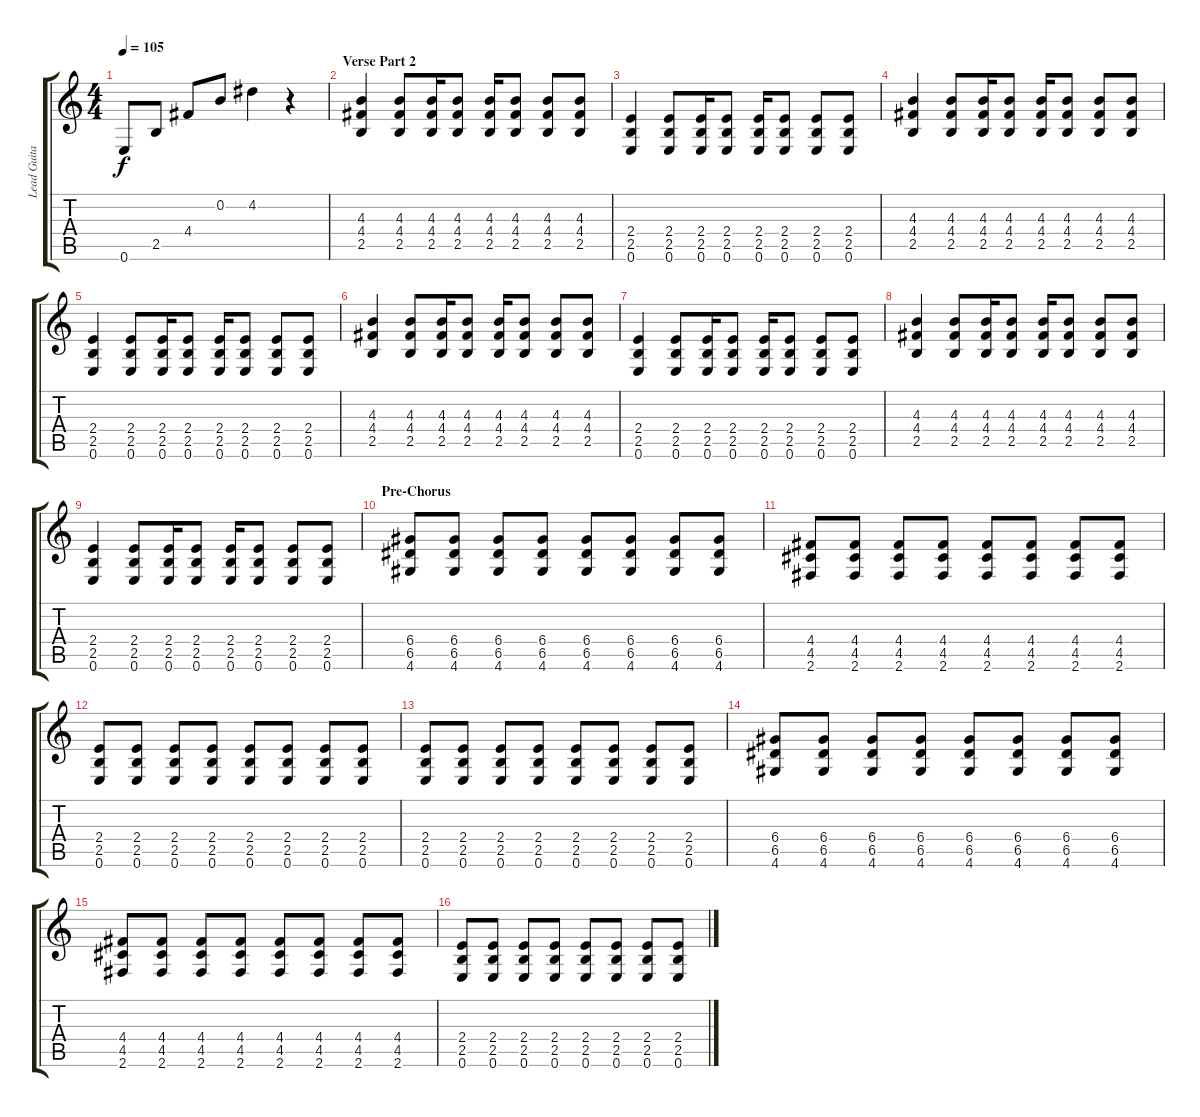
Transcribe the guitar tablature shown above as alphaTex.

\track ("Lead Guitar" "Lead Guita") {instrument electricguitarclean}
\staff {score tabs}
\tuning (E4 B3 G3 D3 A2 E2) {hide}
\ts (4 4)
\tempo 105
\clef g2
\ks c
0.6.8{dy f} 2.5.8 4.4.8 0.2.8 4.2.4 r.4 |
\section ("" "Verse Part 2")
(4.3 4.4 2.5).4{instrument electricguitarclean} (4.3 4.4 2.5).8 (4.3 4.4 2.5).16 (4.3 4.4 2.5).8 (4.3 4.4 2.5).16 (4.3 4.4 2.5).8 (4.3 4.4 2.5).8 (4.3 4.4 2.5).8 |
(2.4 2.5 0.6).4 (2.4 2.5 0.6).8 (2.4 2.5 0.6).16 (2.4 2.5 0.6).8 (2.4 2.5 0.6).16 (2.4 2.5 0.6).8 (2.4 2.5 0.6).8 (2.4 2.5 0.6).8 |
(4.3 4.4 2.5).4 (4.3 4.4 2.5).8 (4.3 4.4 2.5).16 (4.3 4.4 2.5).8 (4.3 4.4 2.5).16 (4.3 4.4 2.5).8 (4.3 4.4 2.5).8 (4.3 4.4 2.5).8 |
(2.4 2.5 0.6).4 (2.4 2.5 0.6).8 (2.4 2.5 0.6).16 (2.4 2.5 0.6).8 (2.4 2.5 0.6).16 (2.4 2.5 0.6).8 (2.4 2.5 0.6).8 (2.4 2.5 0.6).8 |
(4.3 4.4 2.5).4 (4.3 4.4 2.5).8 (4.3 4.4 2.5).16 (4.3 4.4 2.5).8 (4.3 4.4 2.5).16 (4.3 4.4 2.5).8 (4.3 4.4 2.5).8 (4.3 4.4 2.5).8 |
(2.4 2.5 0.6).4 (2.4 2.5 0.6).8 (2.4 2.5 0.6).16 (2.4 2.5 0.6).8 (2.4 2.5 0.6).16 (2.4 2.5 0.6).8 (2.4 2.5 0.6).8 (2.4 2.5 0.6).8 |
(4.3 4.4 2.5).4 (4.3 4.4 2.5).8 (4.3 4.4 2.5).16 (4.3 4.4 2.5).8 (4.3 4.4 2.5).16 (4.3 4.4 2.5).8 (4.3 4.4 2.5).8 (4.3 4.4 2.5).8 |
(2.4 2.5 0.6).4 (2.4 2.5 0.6).8 (2.4 2.5 0.6).16 (2.4 2.5 0.6).8 (2.4 2.5 0.6).16 (2.4 2.5 0.6).8 (2.4 2.5 0.6).8 (2.4 2.5 0.6).8 |
\section ("" "Pre-Chorus")
(6.4 6.5 4.6).8{instrument electricguitarclean} (6.4 6.5 4.6).8 (6.4 6.5 4.6).8 (6.4 6.5 4.6).8 (6.4 6.5 4.6).8 (6.4 6.5 4.6).8 (6.4 6.5 4.6).8 (6.4 6.5 4.6).8 |
(4.4 4.5 2.6).8 (4.4 4.5 2.6).8 (4.4 4.5 2.6).8 (4.4 4.5 2.6).8 (4.4 4.5 2.6).8 (4.4 4.5 2.6).8 (4.4 4.5 2.6).8 (4.4 4.5 2.6).8 |
(2.4 2.5 0.6).8 (2.4 2.5 0.6).8 (2.4 2.5 0.6).8 (2.4 2.5 0.6).8 (2.4 2.5 0.6).8 (2.4 2.5 0.6).8 (2.4 2.5 0.6).8 (2.4 2.5 0.6).8 |
(2.4 2.5 0.6).8 (2.4 2.5 0.6).8 (2.4 2.5 0.6).8 (2.4 2.5 0.6).8 (2.4 2.5 0.6).8 (2.4 2.5 0.6).8 (2.4 2.5 0.6).8 (2.4 2.5 0.6).8 |
(6.4 6.5 4.6).8{instrument electricguitarclean} (6.4 6.5 4.6).8 (6.4 6.5 4.6).8 (6.4 6.5 4.6).8 (6.4 6.5 4.6).8 (6.4 6.5 4.6).8 (6.4 6.5 4.6).8 (6.4 6.5 4.6).8 |
(4.4 4.5 2.6).8 (4.4 4.5 2.6).8 (4.4 4.5 2.6).8 (4.4 4.5 2.6).8 (4.4 4.5 2.6).8 (4.4 4.5 2.6).8 (4.4 4.5 2.6).8 (4.4 4.5 2.6).8 |
(2.4 2.5 0.6).8 (2.4 2.5 0.6).8 (2.4 2.5 0.6).8 (2.4 2.5 0.6).8 (2.4 2.5 0.6).8 (2.4 2.5 0.6).8 (2.4 2.5 0.6).8 (2.4 2.5 0.6).8
